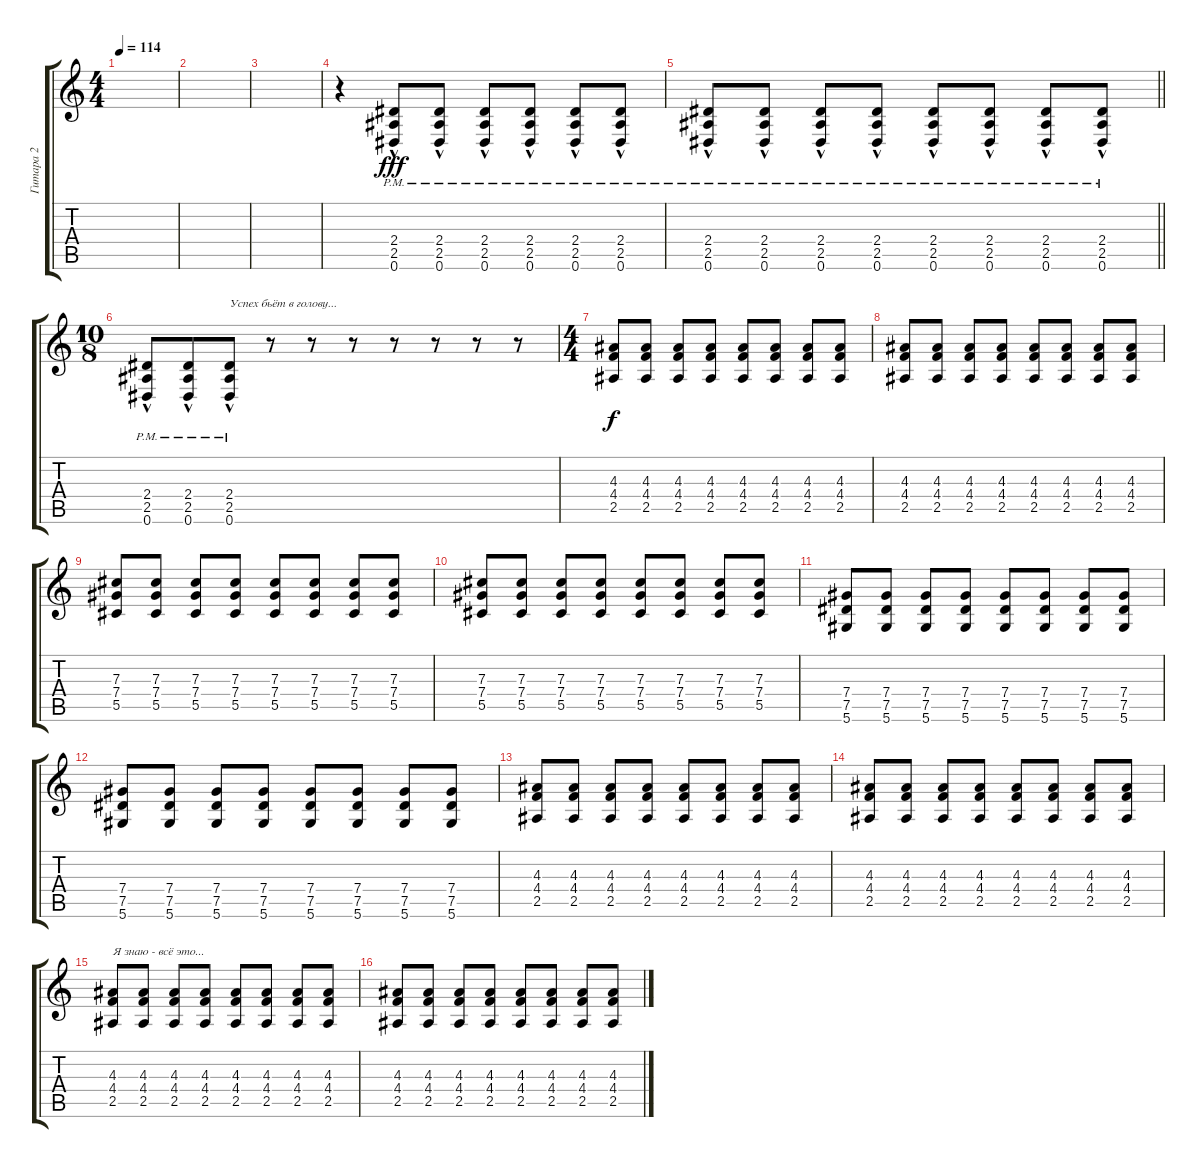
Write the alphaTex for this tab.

\track ("Гитара 2" "Гитара 2") {instrument distortionguitar}
\staff {score tabs}
\tuning (Eb4 Bb3 Gb3 Db3 Ab2 Eb2) {hide}
\ts (4 4)
\tempo 114
\clef g2
\ks c
|
|
|
r.4 (2.4{hac pm} 2.5{hac pm} 0.6{hac pm}).8{dy fff} (2.4{hac pm} 2.5{hac pm} 0.6{hac pm}).8 (2.4{hac pm} 2.5{hac pm} 0.6{hac pm}).8 (2.4{hac pm} 2.5{hac pm} 0.6{hac pm}).8 (2.4{hac pm} 2.5{hac pm} 0.6{hac pm}).8 (2.4{hac pm} 2.5{hac pm} 0.6{hac pm}).8 |
\barLineRight lightlight
(2.4{hac pm} 2.5{hac pm} 0.6{hac pm}).8 (2.4{hac pm} 2.5{hac pm} 0.6{hac pm}).8 (2.4{hac pm} 2.5{hac pm} 0.6{hac pm}).8 (2.4{hac pm} 2.5{hac pm} 0.6{hac pm}).8 (2.4{hac pm} 2.5{hac pm} 0.6{hac pm}).8 (2.4{hac pm} 2.5{hac pm} 0.6{hac pm}).8 (2.4{hac pm} 2.5{hac pm} 0.6{hac pm}).8 (2.4{hac pm} 2.5{hac pm} 0.6{hac pm}).8 |
\ts (10 8)
(2.4{hac pm} 2.5{hac pm} 0.6{hac pm}).8 (2.4{hac pm} 2.5{hac pm} 0.6{hac pm}).8 (2.4{hac pm} 2.5{hac pm} 0.6{hac pm}).8{txt "Успех бьёт в голову..."} r.8 r.8 r.8 r.8 r.8 r.8 r.8 |
\ts (4 4)
(4.3 4.4 2.5).8{dy f} (4.3 4.4 2.5).8 (4.3 4.4 2.5).8 (4.3 4.4 2.5).8 (4.3 4.4 2.5).8 (4.3 4.4 2.5).8 (4.3 4.4 2.5).8 (4.3 4.4 2.5).8 |
(4.3 4.4 2.5).8 (4.3 4.4 2.5).8 (4.3 4.4 2.5).8 (4.3 4.4 2.5).8 (4.3 4.4 2.5).8 (4.3 4.4 2.5).8 (4.3 4.4 2.5).8 (4.3 4.4 2.5).8 |
(7.3 7.4 5.5).8 (7.3 7.4 5.5).8 (7.3 7.4 5.5).8 (7.3 7.4 5.5).8 (7.3 7.4 5.5).8 (7.3 7.4 5.5).8 (7.3 7.4 5.5).8 (7.3 7.4 5.5).8 |
(7.3 7.4 5.5).8 (7.3 7.4 5.5).8 (7.3 7.4 5.5).8 (7.3 7.4 5.5).8 (7.3 7.4 5.5).8 (7.3 7.4 5.5).8 (7.3 7.4 5.5).8 (7.3 7.4 5.5).8 |
(7.4 7.5 5.6).8 (7.4 7.5 5.6).8 (7.4 7.5 5.6).8 (7.4 7.5 5.6).8 (7.4 7.5 5.6).8 (7.4 7.5 5.6).8 (7.4 7.5 5.6).8 (7.4 7.5 5.6).8 |
(7.4 7.5 5.6).8 (7.4 7.5 5.6).8 (7.4 7.5 5.6).8 (7.4 7.5 5.6).8 (7.4 7.5 5.6).8 (7.4 7.5 5.6).8 (7.4 7.5 5.6).8 (7.4 7.5 5.6).8 |
(4.3 4.4 2.5).8 (4.3 4.4 2.5).8 (4.3 4.4 2.5).8 (4.3 4.4 2.5).8 (4.3 4.4 2.5).8 (4.3 4.4 2.5).8 (4.3 4.4 2.5).8 (4.3 4.4 2.5).8 |
(4.3 4.4 2.5).8 (4.3 4.4 2.5).8 (4.3 4.4 2.5).8 (4.3 4.4 2.5).8 (4.3 4.4 2.5).8 (4.3 4.4 2.5).8 (4.3 4.4 2.5).8 (4.3 4.4 2.5).8 |
(4.3 4.4 2.5).8{txt "Я знаю - всё это..."} (4.3 4.4 2.5).8 (4.3 4.4 2.5).8 (4.3 4.4 2.5).8 (4.3 4.4 2.5).8 (4.3 4.4 2.5).8 (4.3 4.4 2.5).8 (4.3 4.4 2.5).8 |
(4.3 4.4 2.5).8 (4.3 4.4 2.5).8 (4.3 4.4 2.5).8 (4.3 4.4 2.5).8 (4.3 4.4 2.5).8 (4.3 4.4 2.5).8 (4.3 4.4 2.5).8 (4.3 4.4 2.5).8
